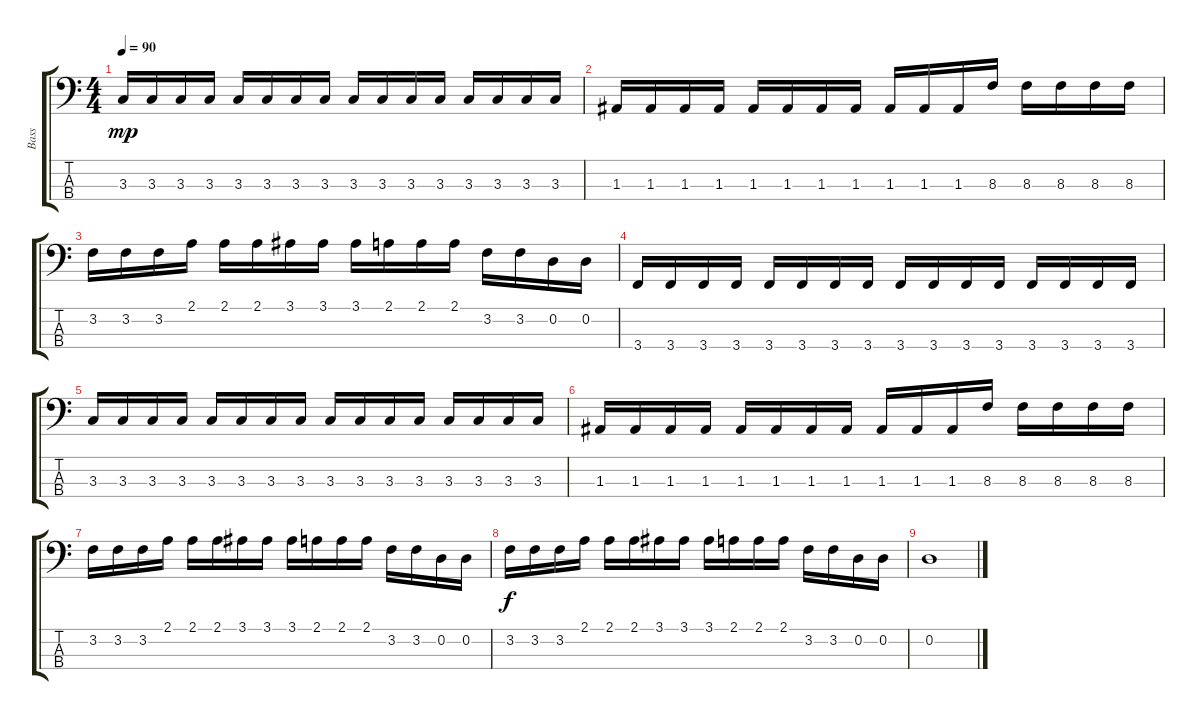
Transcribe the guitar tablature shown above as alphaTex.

\track ("Bass" "Bass") {instrument electricbassfinger}
\staff {score tabs}
\tuning (G2 D2 A1 D1) {hide}
\ts (4 4)
\tempo 90
\clef f4
\ks c
3.3.16{dy mp} 3.3.16 3.3.16 3.3.16 3.3.16 3.3.16 3.3.16 3.3.16 3.3.16 3.3.16 3.3.16 3.3.16 3.3.16 3.3.16 3.3.16 3.3.16 |
1.3.16 1.3.16 1.3.16 1.3.16 1.3.16 1.3.16 1.3.16 1.3.16 1.3.16 1.3.16 1.3.16 8.3.16 8.3.16 8.3.16 8.3.16 8.3.16 |
3.2.16 3.2.16 3.2.16 2.1.16 2.1.16 2.1.16 3.1.16 3.1.16 3.1.16 2.1.16 2.1.16 2.1.16 3.2.16 3.2.16 0.2.16 0.2.16 |
3.4.16 3.4.16 3.4.16 3.4.16 3.4.16 3.4.16 3.4.16 3.4.16 3.4.16 3.4.16 3.4.16 3.4.16 3.4.16 3.4.16 3.4.16 3.4.16 |
3.3.16 3.3.16 3.3.16 3.3.16 3.3.16 3.3.16 3.3.16 3.3.16 3.3.16 3.3.16 3.3.16 3.3.16 3.3.16 3.3.16 3.3.16 3.3.16 |
1.3.16 1.3.16 1.3.16 1.3.16 1.3.16 1.3.16 1.3.16 1.3.16 1.3.16 1.3.16 1.3.16 8.3.16 8.3.16 8.3.16 8.3.16 8.3.16 |
3.2.16 3.2.16 3.2.16 2.1.16 2.1.16 2.1.16 3.1.16 3.1.16 3.1.16 2.1.16 2.1.16 2.1.16 3.2.16 3.2.16 0.2.16 0.2.16 |
3.2.16{dy f} 3.2.16 3.2.16 2.1.16 2.1.16 2.1.16 3.1.16 3.1.16 3.1.16 2.1.16 2.1.16 2.1.16 3.2.16 3.2.16 0.2.16 0.2.16 |
0.2.1
